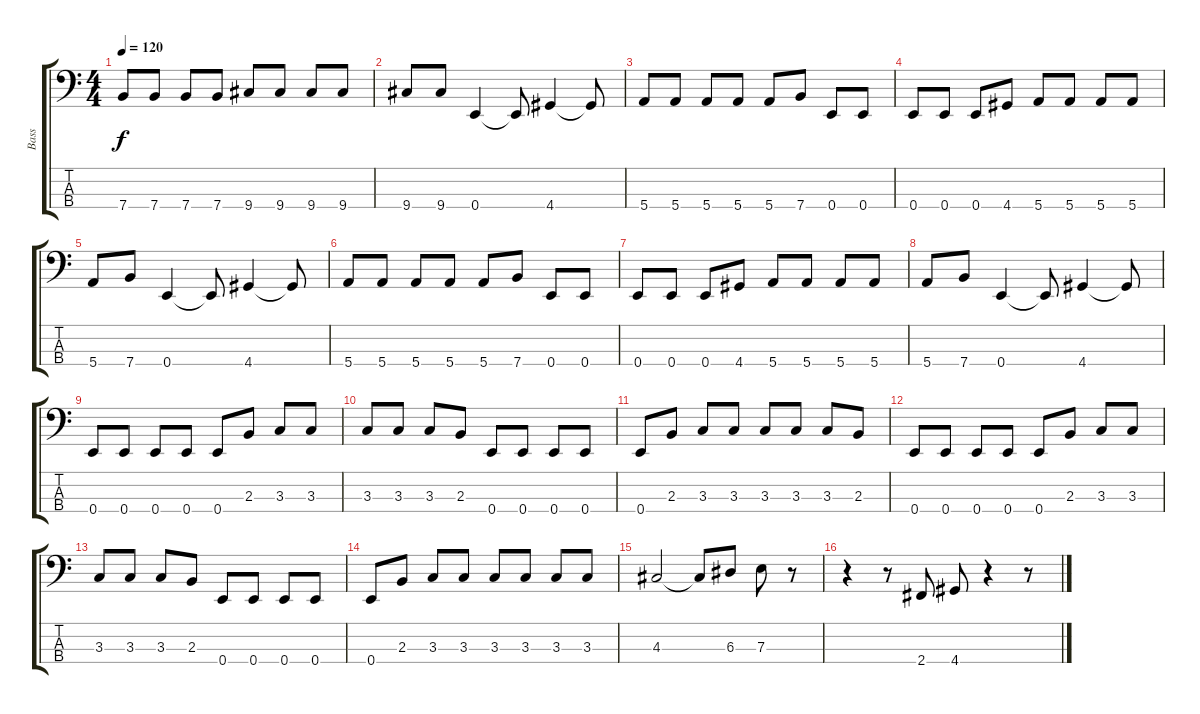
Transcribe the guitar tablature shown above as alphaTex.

\track ("Bass" "Bass") {instrument electricbassfinger}
\staff {score tabs}
\tuning (G2 D2 A1 E1) {hide}
\ts (4 4)
\tempo 120
\clef f4
\ks c
7.4.8{dy f} 7.4.8 7.4.8 7.4.8 9.4.8 9.4.8 9.4.8 9.4.8 |
9.4.8 9.4.8 0.4.4 0.4{t}.8 4.4.4 4.4{t}.8 |
5.4.8 5.4.8 5.4.8 5.4.8 5.4.8 7.4.8 0.4.8 0.4.8 |
0.4.8 0.4.8 0.4.8 4.4.8 5.4.8 5.4.8 5.4.8 5.4.8 |
5.4.8 7.4.8 0.4.4 0.4{t}.8 4.4.4 4.4{t}.8 |
5.4.8 5.4.8 5.4.8 5.4.8 5.4.8 7.4.8 0.4.8 0.4.8 |
0.4.8 0.4.8 0.4.8 4.4.8 5.4.8 5.4.8 5.4.8 5.4.8 |
5.4.8 7.4.8 0.4.4 0.4{t}.8 4.4.4 4.4{t}.8 |
0.4.8 0.4.8 0.4.8 0.4.8 0.4.8 2.3.8 3.3.8 3.3.8 |
3.3.8 3.3.8 3.3.8 2.3.8 0.4.8 0.4.8 0.4.8 0.4.8 |
0.4.8 2.3.8 3.3.8 3.3.8 3.3.8 3.3.8 3.3.8 2.3.8 |
0.4.8 0.4.8 0.4.8 0.4.8 0.4.8 2.3.8 3.3.8 3.3.8 |
3.3.8 3.3.8 3.3.8 2.3.8 0.4.8 0.4.8 0.4.8 0.4.8 |
0.4.8 2.3.8 3.3.8 3.3.8 3.3.8 3.3.8 3.3.8 3.3.8 |
4.3.2 4.3{t}.8 6.3.8 7.3.8 r.8 |
r.4 r.8 2.4.8 4.4.8 r.4 r.8
